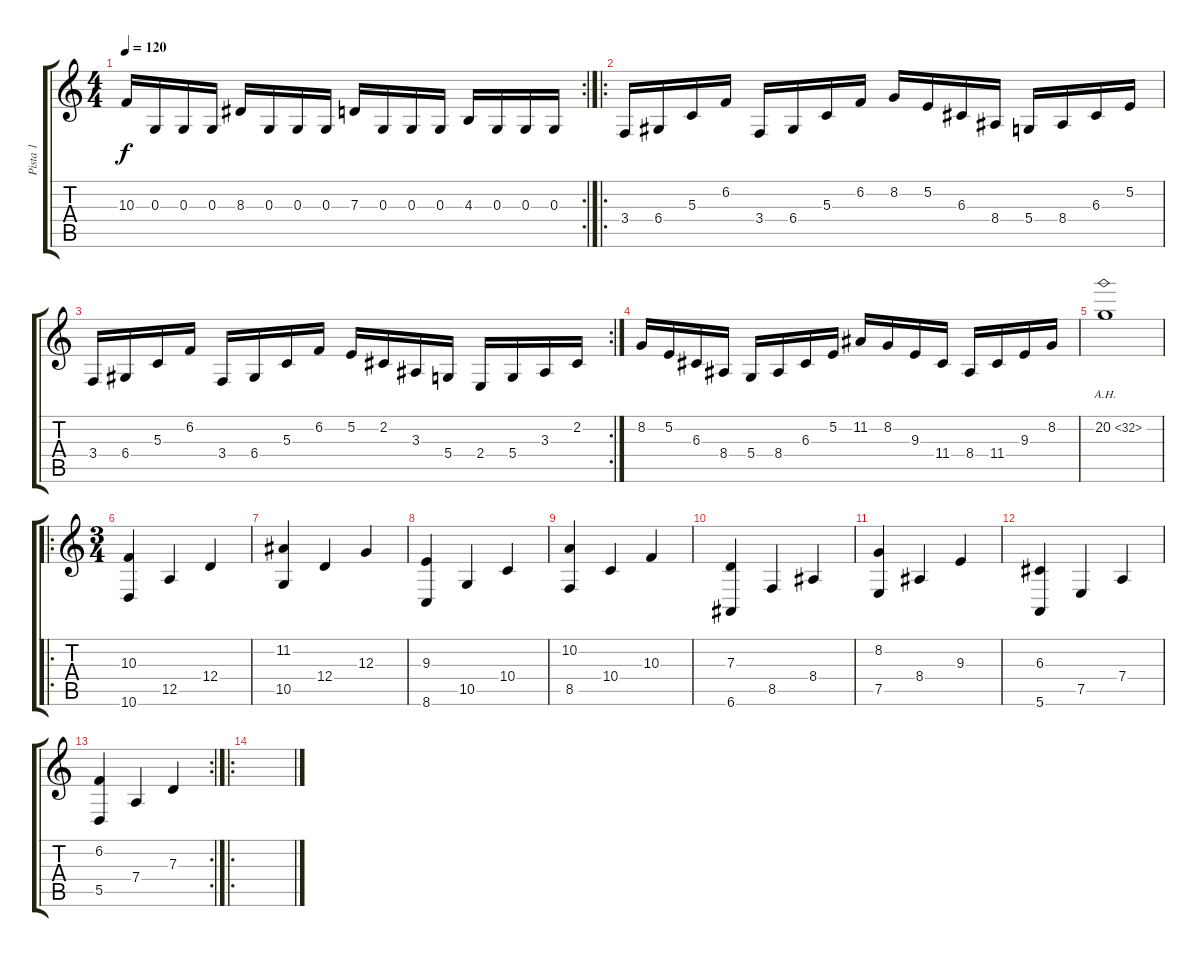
\track ("Pista 1" "Pista 1") {instrument fx5brightness}
\staff {score tabs}
\tuning (E4 B3 G3 D3 A2 E2) {hide}
\rc 2
\ts (4 4)
\tempo 120
\clef g2
\ks c
10.3.16{dy f} 0.3.16 0.3.16 0.3.16 8.3.16 0.3.16 0.3.16 0.3.16 7.3.16 0.3.16 0.3.16 0.3.16 4.3.16 0.3.16 0.3.16 0.3.16 |
\ro
3.4.16 6.4.16 5.3.16 6.2.16 3.4.16 6.4.16 5.3.16 6.2.16 8.2.16 5.2.16 6.3.16 8.4.16 5.4.16 8.4.16 6.3.16 5.2.16 |
\rc 2
3.4.16 6.4.16 5.3.16 6.2.16 3.4.16 6.4.16 5.3.16 6.2.16 5.2.16 2.2.16 3.3.16 5.4.16 2.4.16 5.4.16 3.3.16 2.2.16 |
8.2.16 5.2.16 6.3.16 8.4.16 5.4.16 8.4.16 6.3.16 5.2.16 11.2.16 8.2.16 9.3.16 11.4.16 8.4.16 11.4.16 9.3.16 8.2.16 |
20.2{ah 12}.1 |
\ro
\ts (3 4)
(10.3 10.6).4 12.5.4 12.4.4 |
(11.2 10.5).4 12.4.4 12.3.4 |
(9.3 8.6).4 10.5.4 10.4.4 |
(10.2 8.5).4 10.4.4 10.3.4 |
(7.3 6.6).4 8.5.4 8.4.4 |
(8.2 7.5).4 8.4.4 9.3.4 |
(6.3 5.6).4 7.5.4 7.4.4 |
\rc 2
(6.2 5.5).4 7.4.4 7.3.4 |
\ro
